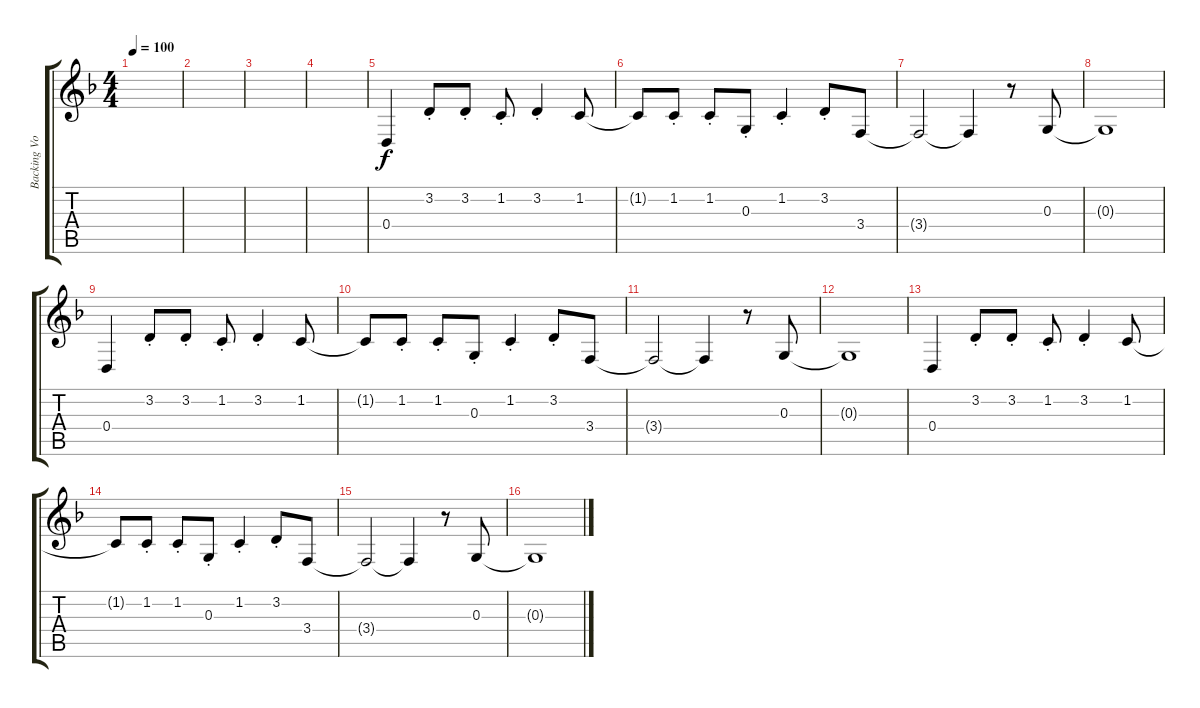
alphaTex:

\track ("Backing Vocals" "Backing Vo") {instrument fx2soundtrack}
\staff {score tabs}
\tuning (E4 B3 G3 D3 A2 E2) {hide}
\ts (4 4)
\tempo 100
\clef g2
\ks dminor
|
|
|
|
0.4.4 3.2{st}.8 3.2{st}.8 1.2{st}.8 3.2{st}.4 1.2.8 |
1.2{t}.8 1.2{st}.8 1.2{st}.8 0.3{st}.8 1.2{st}.4 3.2{st}.8 3.4.8 |
3.4{t}.2 3.4{t}.4 r.8 0.3.8 |
0.3{t}.1 |
0.4.4 3.2{st}.8 3.2{st}.8 1.2{st}.8 3.2{st}.4 1.2.8 |
1.2{t}.8 1.2{st}.8 1.2{st}.8 0.3{st}.8 1.2{st}.4 3.2{st}.8 3.4.8 |
3.4{t}.2 3.4{t}.4 r.8 0.3.8 |
0.3{t}.1 |
0.4.4 3.2{st}.8 3.2{st}.8 1.2{st}.8 3.2{st}.4 1.2.8 |
1.2{t}.8 1.2{st}.8 1.2{st}.8 0.3{st}.8 1.2{st}.4 3.2{st}.8 3.4.8 |
3.4{t}.2 3.4{t}.4 r.8 0.3.8 |
0.3{t}.1
